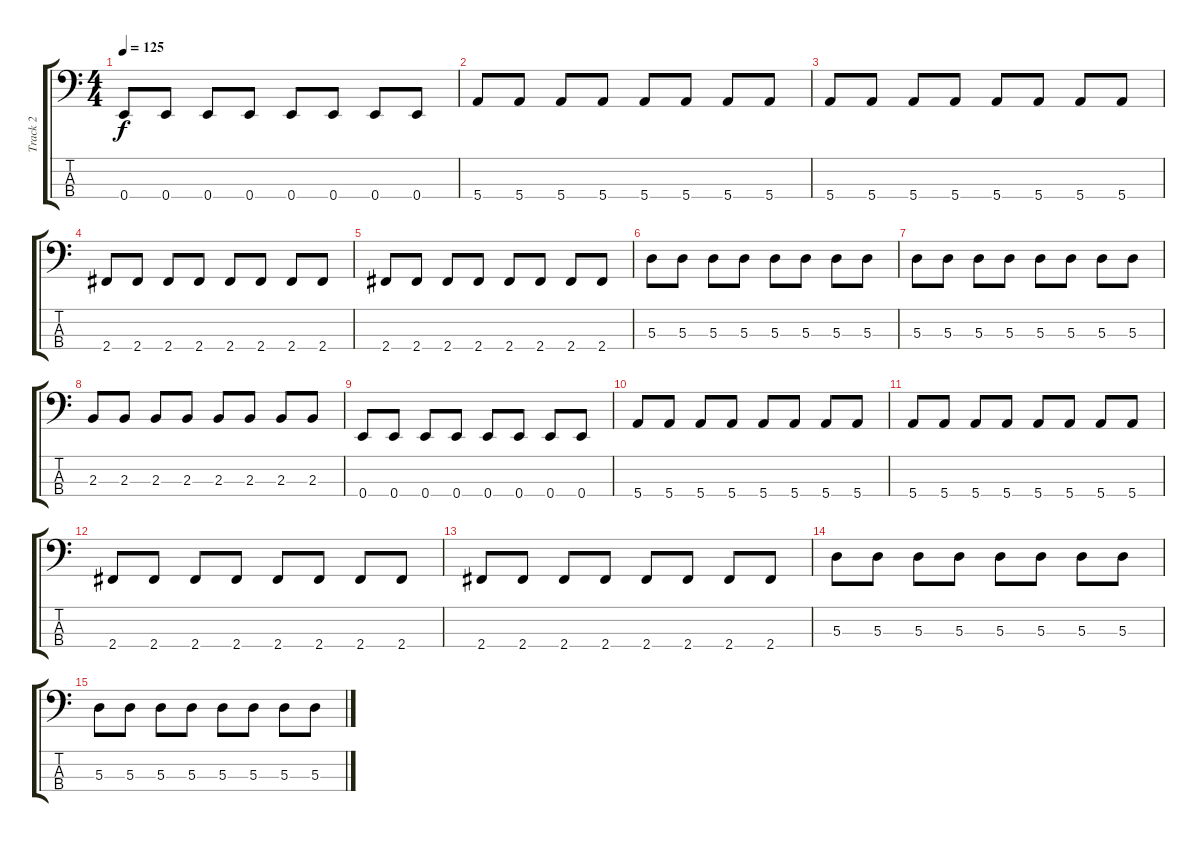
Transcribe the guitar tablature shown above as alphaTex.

\track ("Track 2" "Track 2") {instrument electricbasspick}
\staff {score tabs}
\tuning (G2 D2 A1 E1) {hide}
\ts (4 4)
\tempo 125
\clef f4
\ks c
0.4.8{dy f} 0.4.8 0.4.8 0.4.8 0.4.8 0.4.8 0.4.8 0.4.8 |
5.4.8 5.4.8 5.4.8 5.4.8 5.4.8 5.4.8 5.4.8 5.4.8 |
5.4.8 5.4.8 5.4.8 5.4.8 5.4.8 5.4.8 5.4.8 5.4.8 |
2.4.8 2.4.8 2.4.8 2.4.8 2.4.8 2.4.8 2.4.8 2.4.8 |
2.4.8 2.4.8 2.4.8 2.4.8 2.4.8 2.4.8 2.4.8 2.4.8 |
5.3.8 5.3.8 5.3.8 5.3.8 5.3.8 5.3.8 5.3.8 5.3.8 |
5.3.8 5.3.8 5.3.8 5.3.8 5.3.8 5.3.8 5.3.8 5.3.8 |
2.3.8 2.3.8 2.3.8 2.3.8 2.3.8 2.3.8 2.3.8 2.3.8 |
0.4.8 0.4.8 0.4.8 0.4.8 0.4.8 0.4.8 0.4.8 0.4.8 |
5.4.8 5.4.8 5.4.8 5.4.8 5.4.8 5.4.8 5.4.8 5.4.8 |
5.4.8 5.4.8 5.4.8 5.4.8 5.4.8 5.4.8 5.4.8 5.4.8 |
2.4.8 2.4.8 2.4.8 2.4.8 2.4.8 2.4.8 2.4.8 2.4.8 |
2.4.8 2.4.8 2.4.8 2.4.8 2.4.8 2.4.8 2.4.8 2.4.8 |
5.3.8 5.3.8 5.3.8 5.3.8 5.3.8 5.3.8 5.3.8 5.3.8 |
5.3.8 5.3.8 5.3.8 5.3.8 5.3.8 5.3.8 5.3.8 5.3.8
